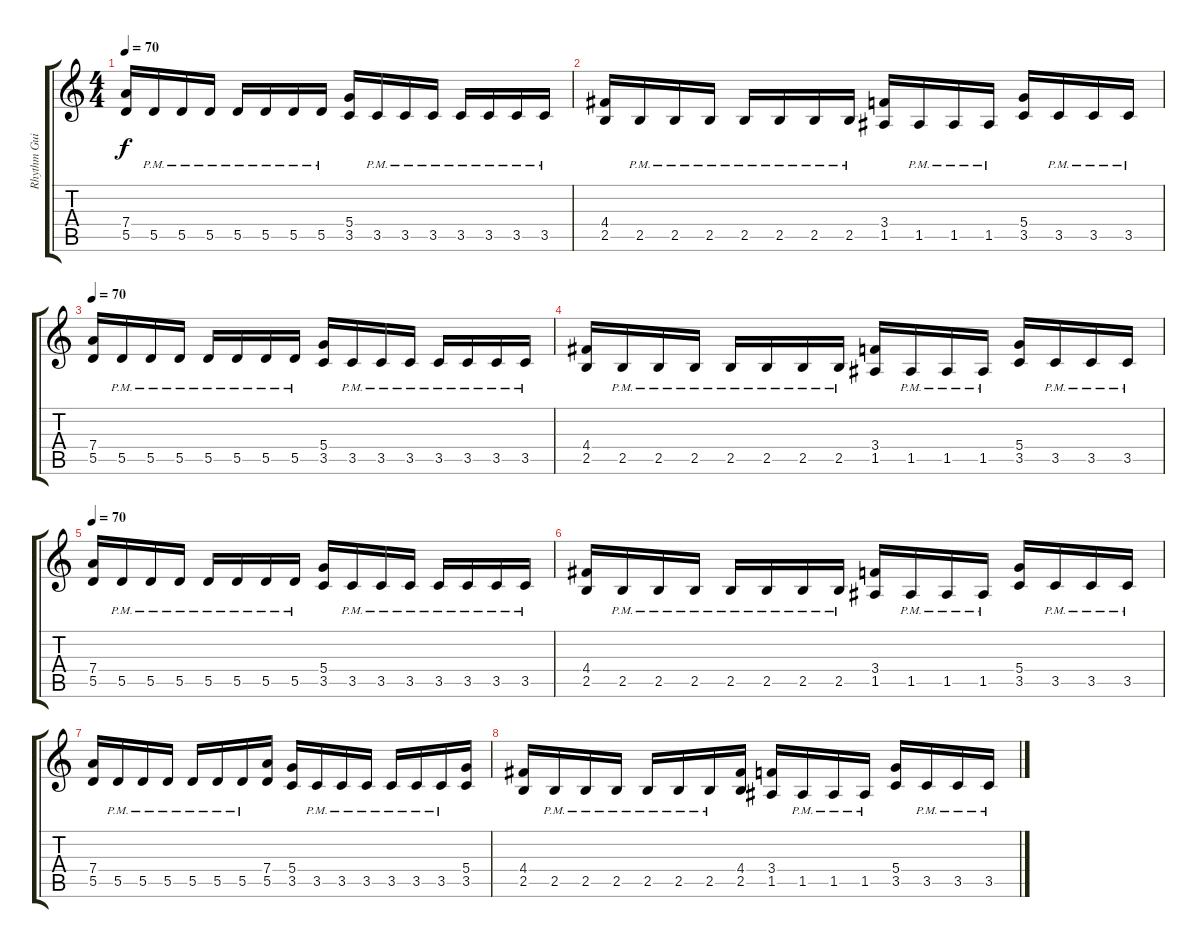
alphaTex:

\track ("Rhythm Guitar" "Rhythm Gui") {instrument distortionguitar}
\staff {score tabs}
\tuning (E4 B3 G3 D3 A2 E2) {hide}
\ts (4 4)
\tempo 70
\clef g2
\ks c
(7.4 5.5).16{dy f} 5.5{pm}.16 5.5{pm}.16 5.5{pm}.16 5.5{pm}.16 5.5{pm}.16 5.5{pm}.16 5.5{pm}.16 (5.4 3.5).16 3.5{pm}.16 3.5{pm}.16 3.5{pm}.16 3.5{pm}.16 3.5{pm}.16 3.5{pm}.16 3.5{pm}.16 |
(4.4 2.5).16 2.5{pm}.16 2.5{pm}.16 2.5{pm}.16 2.5{pm}.16 2.5{pm}.16 2.5{pm}.16 2.5{pm}.16 (3.4 1.5).16 1.5{pm}.16 1.5{pm}.16 1.5{pm}.16 (5.4 3.5).16 3.5{pm}.16 3.5{pm}.16 3.5{pm}.16 |
\tempo 70
(7.4 5.5).16 5.5{pm}.16 5.5{pm}.16 5.5{pm}.16 5.5{pm}.16 5.5{pm}.16 5.5{pm}.16 5.5{pm}.16 (5.4 3.5).16 3.5{pm}.16 3.5{pm}.16 3.5{pm}.16 3.5{pm}.16 3.5{pm}.16 3.5{pm}.16 3.5{pm}.16 |
(4.4 2.5).16 2.5{pm}.16 2.5{pm}.16 2.5{pm}.16 2.5{pm}.16 2.5{pm}.16 2.5{pm}.16 2.5{pm}.16 (3.4 1.5).16 1.5{pm}.16 1.5{pm}.16 1.5{pm}.16 (5.4 3.5).16 3.5{pm}.16 3.5{pm}.16 3.5{pm}.16 |
\tempo 70
(7.4 5.5).16 5.5{pm}.16 5.5{pm}.16 5.5{pm}.16 5.5{pm}.16 5.5{pm}.16 5.5{pm}.16 5.5{pm}.16 (5.4 3.5).16 3.5{pm}.16 3.5{pm}.16 3.5{pm}.16 3.5{pm}.16 3.5{pm}.16 3.5{pm}.16 3.5{pm}.16 |
(4.4 2.5).16 2.5{pm}.16 2.5{pm}.16 2.5{pm}.16 2.5{pm}.16 2.5{pm}.16 2.5{pm}.16 2.5{pm}.16 (3.4 1.5).16 1.5{pm}.16 1.5{pm}.16 1.5{pm}.16 (5.4 3.5).16 3.5{pm}.16 3.5{pm}.16 3.5{pm}.16 |
(7.4 5.5).16 5.5{pm}.16 5.5{pm}.16 5.5{pm}.16 5.5{pm}.16 5.5{pm}.16 5.5{pm}.16 (7.4 5.5).16 (5.4 3.5).16 3.5{pm}.16 3.5{pm}.16 3.5{pm}.16 3.5{pm}.16 3.5{pm}.16 3.5{pm}.16 (5.4 3.5).16 |
(4.4 2.5).16 2.5{pm}.16 2.5{pm}.16 2.5{pm}.16 2.5{pm}.16 2.5{pm}.16 2.5{pm}.16 (4.4 2.5).16 (3.4 1.5).16 1.5{pm}.16 1.5{pm}.16 1.5{pm}.16 (5.4 3.5).16 3.5{pm}.16 3.5{pm}.16 3.5{pm}.16
